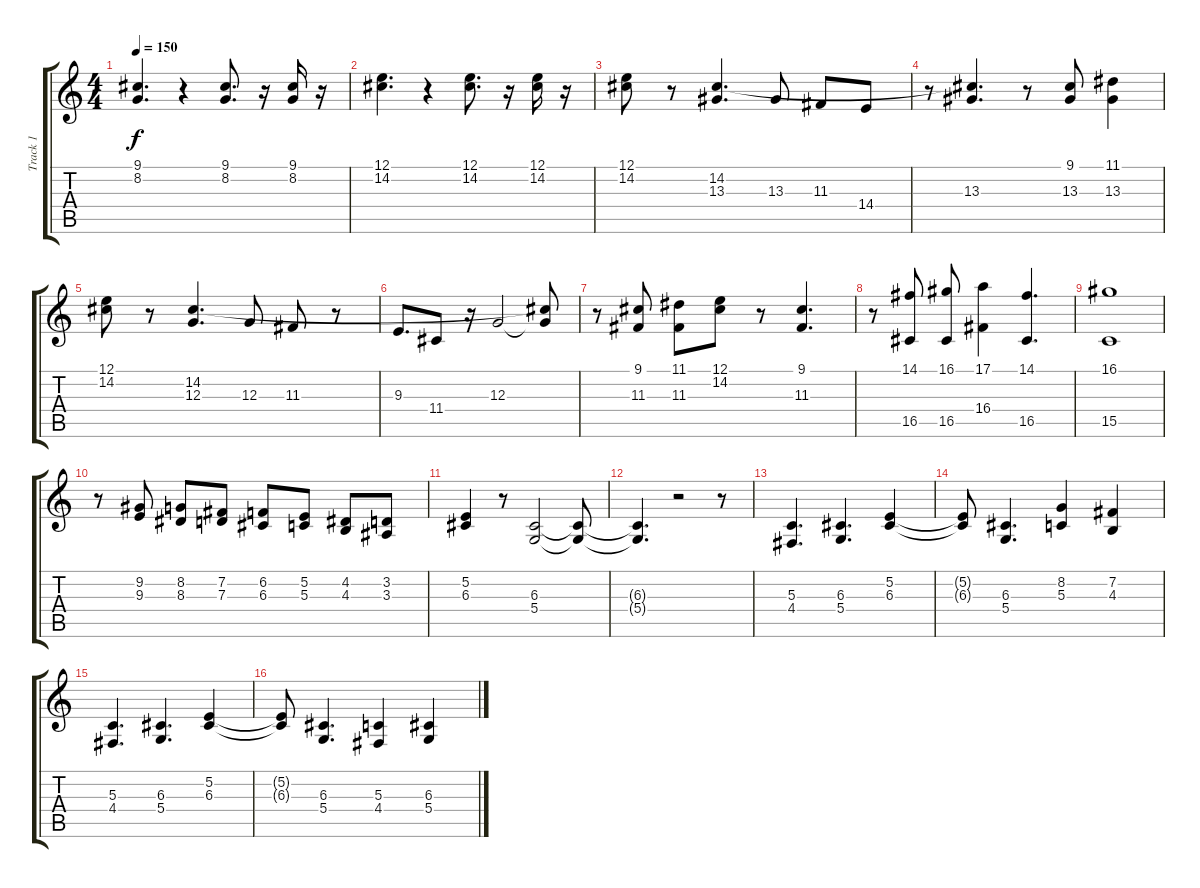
\track ("Track 1" "Track 1") {instrument lead2sawtooth}
\staff {score tabs}
\tuning (E4 B3 G3 D3 A2 E2) {hide}
\ts (4 4)
\tempo 150
\clef g2
\ks c
(9.1 8.2).4{d dy f} r.4 (9.1 8.2).8{d} r.16 (9.1 8.2).16 r.16 |
(12.1 14.2).4{d} r.4 (12.1 14.2).8{d} r.16 (12.1 14.2).16 r.16 |
(12.1 14.2).8 r.8 (14.2 13.3).4{d} 13.3.8 11.3.8 14.4.8 |
r.8 (14.2{t} 13.3).4{d} r.8 (9.1 13.3).8 (11.1 13.3).4 |
(12.1 14.2).8 r.8 (14.2 12.3).4{d} 12.3.8 11.3.8 r.8 |
9.3.8{d} 11.4.8 r.16 12.3.2 (14.2{t} 12.3{t}).8 |
r.8 (9.1 11.3).8 (11.1 11.3).8 (12.1 14.2).8 r.8 (9.1 11.3).4{d} |
r.8 (14.1 16.5).8 (16.1 16.5).8 (17.1 16.4).4 (14.1 16.5).4{d} |
(16.1 15.5).1 |
r.8 (9.2 9.3).8 (8.2 8.3).8 (7.2 7.3).8 (6.2 6.3).8 (5.2 5.3).8 (4.2 4.3).8 (3.2 3.3).8 |
(5.2 6.3).4 r.8 (6.3 5.4).2 (6.3{t} 5.4{t}).8 |
(6.3{t} 5.4{t}).4{d} r.2 r.8 |
(5.3 4.4).4{d} (6.3 5.4).4{d} (5.2 6.3).4 |
(5.2{t} 6.3{t}).8 (6.3 5.4).4{d} (8.2 5.3).4 (7.2 4.3).4 |
(5.3 4.4).4{d} (6.3 5.4).4{d} (5.2 6.3).4 |
(5.2{t} 6.3{t}).8 (6.3 5.4).4{d} (5.3 4.4).4 (6.3 5.4).4
